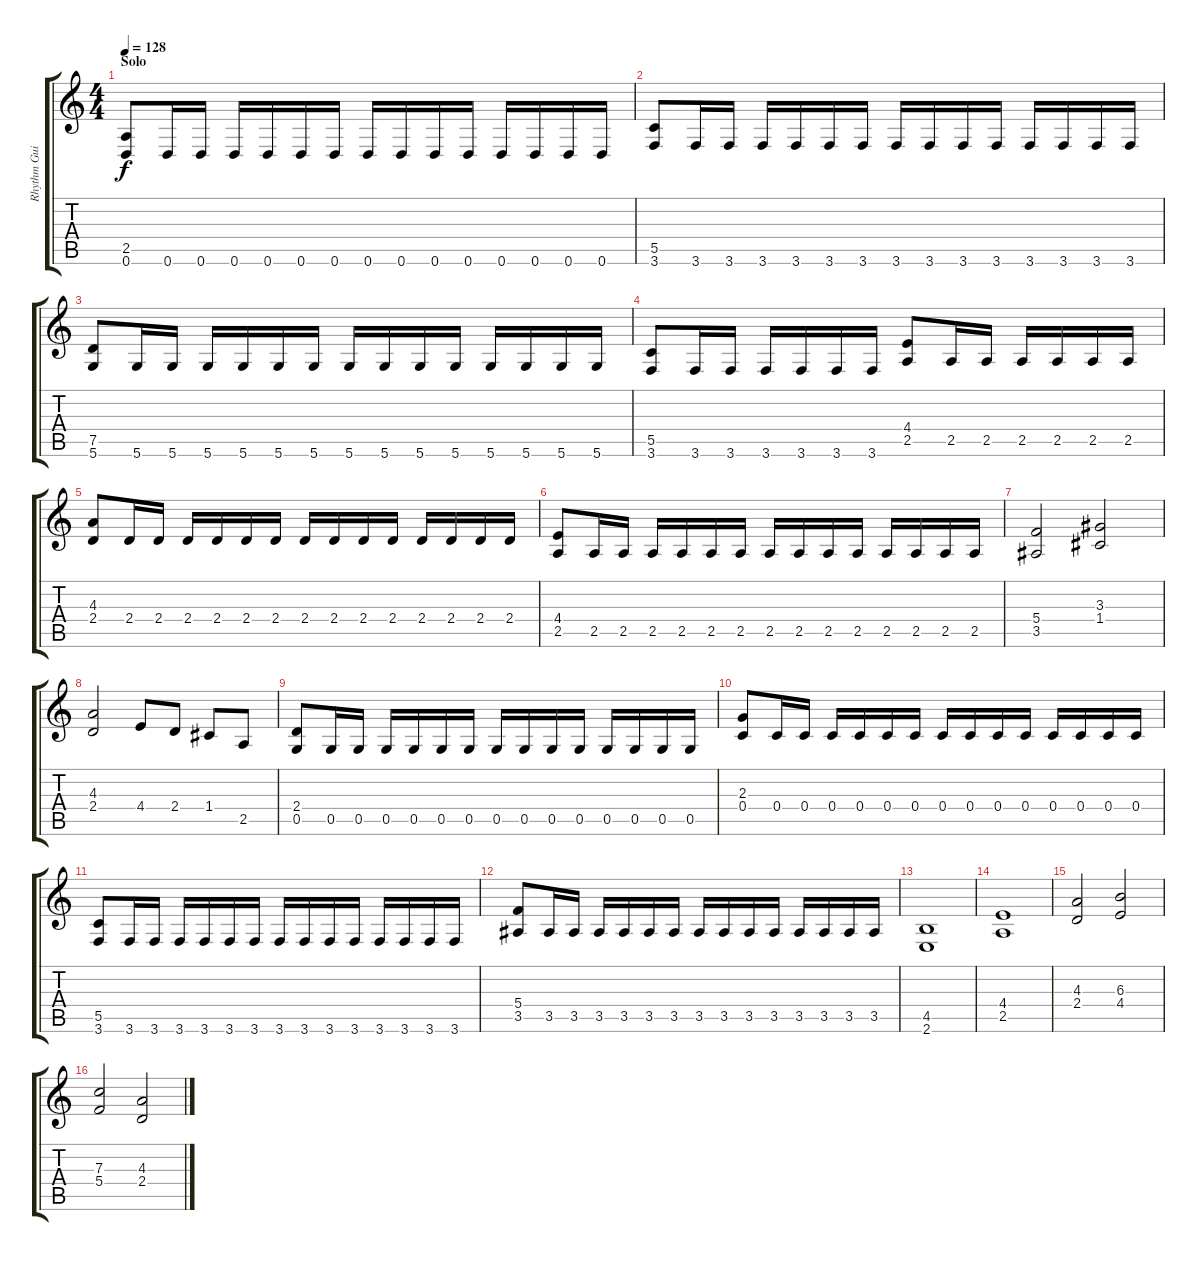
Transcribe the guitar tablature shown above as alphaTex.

\track ("Rhythm Guitar" "Rhythm Gui") {instrument distortionguitar}
\staff {score tabs}
\tuning (D4 A3 F3 C3 G2 D2) {hide}
\ts (4 4)
\section ("" "Solo")
\tempo 128
\clef g2
\ks c
(2.5 0.6).8{dy f} 0.6.16 0.6.16 0.6.16 0.6.16 0.6.16 0.6.16 0.6.16 0.6.16 0.6.16 0.6.16 0.6.16 0.6.16 0.6.16 0.6.16 |
(5.5 3.6).8 3.6.16 3.6.16 3.6.16 3.6.16 3.6.16 3.6.16 3.6.16 3.6.16 3.6.16 3.6.16 3.6.16 3.6.16 3.6.16 3.6.16 |
(7.5 5.6).8 5.6.16 5.6.16 5.6.16 5.6.16 5.6.16 5.6.16 5.6.16 5.6.16 5.6.16 5.6.16 5.6.16 5.6.16 5.6.16 5.6.16 |
(5.5 3.6).8 3.6.16 3.6.16 3.6.16 3.6.16 3.6.16 3.6.16 (4.4 2.5).8 2.5.16 2.5.16 2.5.16 2.5.16 2.5.16 2.5.16 |
(4.3 2.4).8 2.4.16 2.4.16 2.4.16 2.4.16 2.4.16 2.4.16 2.4.16 2.4.16 2.4.16 2.4.16 2.4.16 2.4.16 2.4.16 2.4.16 |
(4.4 2.5).8 2.5.16 2.5.16 2.5.16 2.5.16 2.5.16 2.5.16 2.5.16 2.5.16 2.5.16 2.5.16 2.5.16 2.5.16 2.5.16 2.5.16 |
(5.4 3.5).2 (3.3 1.4).2 |
(4.3 2.4).2 4.4.8 2.4.8 1.4.8 2.5.8 |
(2.4 0.5).8 0.5.16 0.5.16 0.5.16 0.5.16 0.5.16 0.5.16 0.5.16 0.5.16 0.5.16 0.5.16 0.5.16 0.5.16 0.5.16 0.5.16 |
(2.3 0.4).8 0.4.16 0.4.16 0.4.16 0.4.16 0.4.16 0.4.16 0.4.16 0.4.16 0.4.16 0.4.16 0.4.16 0.4.16 0.4.16 0.4.16 |
(5.5 3.6).8 3.6.16 3.6.16 3.6.16 3.6.16 3.6.16 3.6.16 3.6.16 3.6.16 3.6.16 3.6.16 3.6.16 3.6.16 3.6.16 3.6.16 |
(5.4 3.5).8 3.5.16 3.5.16 3.5.16 3.5.16 3.5.16 3.5.16 3.5.16 3.5.16 3.5.16 3.5.16 3.5.16 3.5.16 3.5.16 3.5.16 |
(4.5 2.6).1 |
(4.4 2.5).1 |
(4.3 2.4).2 (6.3 4.4).2 |
(7.3 5.4).2 (4.3 2.4).2
